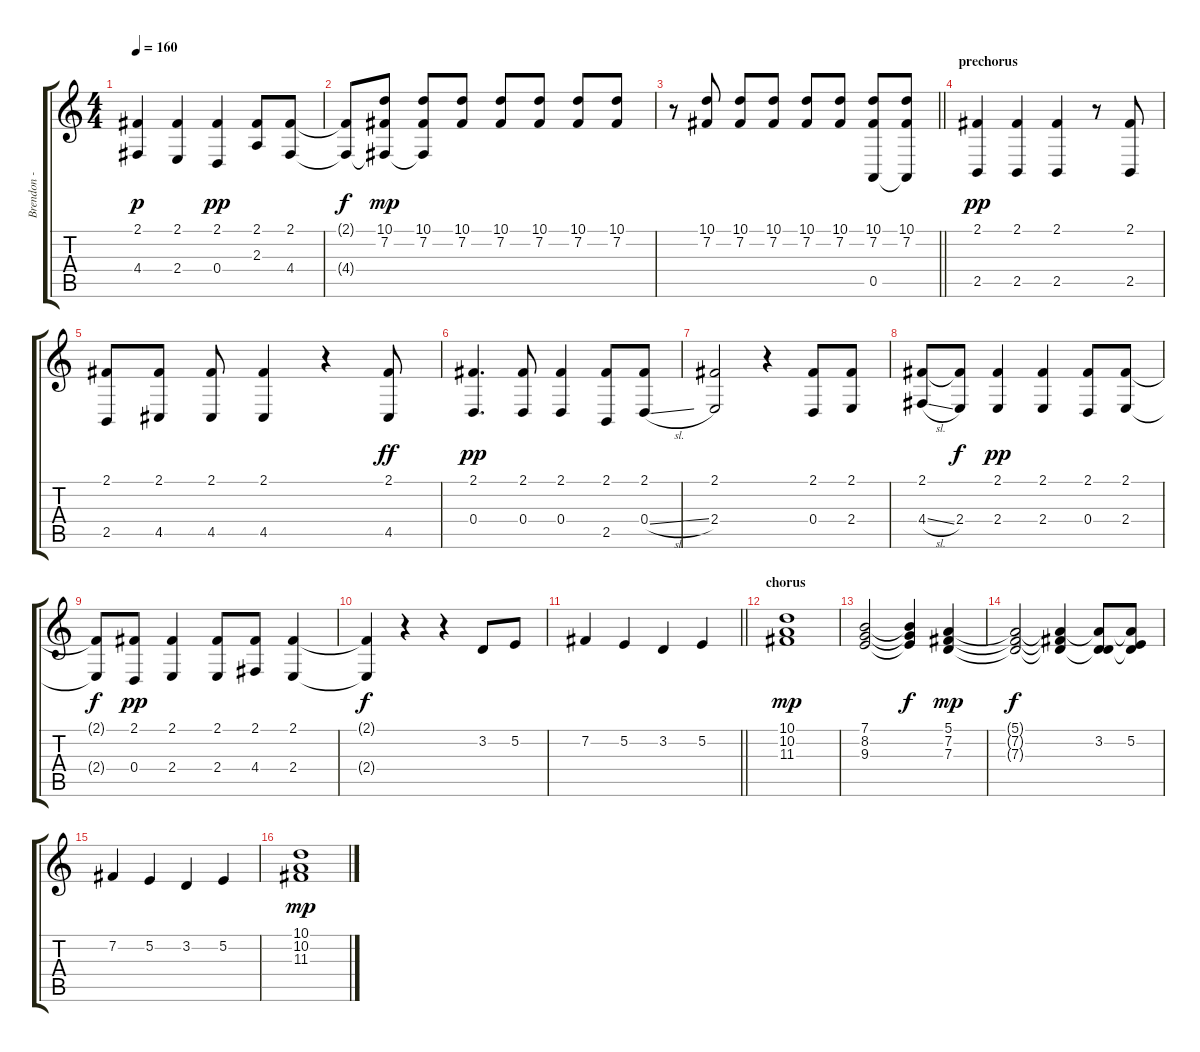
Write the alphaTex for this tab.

\track ("Brendon - Vocals" "Brendon - ") {instrument clarinet}
\staff {score tabs}
\tuning (E4 B3 G3 D3 A2 E2) {hide}
\ts (4 4)
\tempo 160
\clef g2
\ks c
(2.1 4.4).4{dy p} (2.1 2.4).4 (2.1 0.4).4{dy pp} (2.1 2.3).8 (2.1 4.4).8 |
(2.1{t} 4.4{t}).8{dy f} (10.1 7.2 4.4{t}).8{dy mp} (10.1 7.2 4.4{t}).8 (10.1 7.2).8 (10.1 7.2).8 (10.1 7.2).8 (10.1 7.2).8 (10.1 7.2).8 |
\barLineRight lightlight
r.8 (10.1 7.2).8 (10.1 7.2).8 (10.1 7.2).8 (10.1 7.2).8 (10.1 7.2).8 (10.1 7.2 0.5).8 (10.1 7.2 0.5{t}).8 |
\section ("" "prechorus")
(2.1 2.5).4{dy pp} (2.1 2.5).4 (2.1 2.5).4 r.8 (2.1 2.5).8 |
(2.1 2.5).8 (2.1 4.5).8 (2.1 4.5).8 (2.1 4.5).4 r.4 (2.1 4.5).8{dy ff} |
(2.1 0.4).4{d dy pp} (2.1 0.4).8 (2.1 0.4).4 (2.1 2.5).8 (2.1 0.4{sl}).8 |
(2.1 2.4).2 r.4 (2.1 0.4).8 (2.1 2.4).8 |
(2.1 4.4{sl}).8 (2.1{t} 2.4).8{dy f} (2.1 2.4).4{dy pp} (2.1 2.4).4 (2.1 0.4).8 (2.1 2.4).8 |
(2.1{t} 2.4{t}).8{dy f} (2.1 0.4).8{dy pp} (2.1 2.4).4 (2.1 2.4).8 (2.1 4.4).8 (2.1 2.4).4 |
(2.1{t} 2.4{t}).4{dy f} r.4 r.4 3.2.8 5.2.8 |
\barLineRight lightlight
7.2.4 5.2.4 3.2.4 5.2.4 |
\section ("" "chorus")
(10.1 10.2 11.3).1{dy mp} |
(7.1 8.2 9.3).2 (7.1{t} 8.2{t} 9.3{t}).4{dy f} (5.1 7.2 7.3).4{dy mp} |
(5.1{t} 7.2{t} 7.3{t}).2{dy f} (5.1{t} 7.2{t} 7.3{t}).4 (5.1{t} 3.2 7.3{t}).8 (5.1{t} 5.2 7.3{t}).8 |
7.2.4 5.2.4 3.2.4 5.2.4 |
(10.1 10.2 11.3).1{dy mp}
